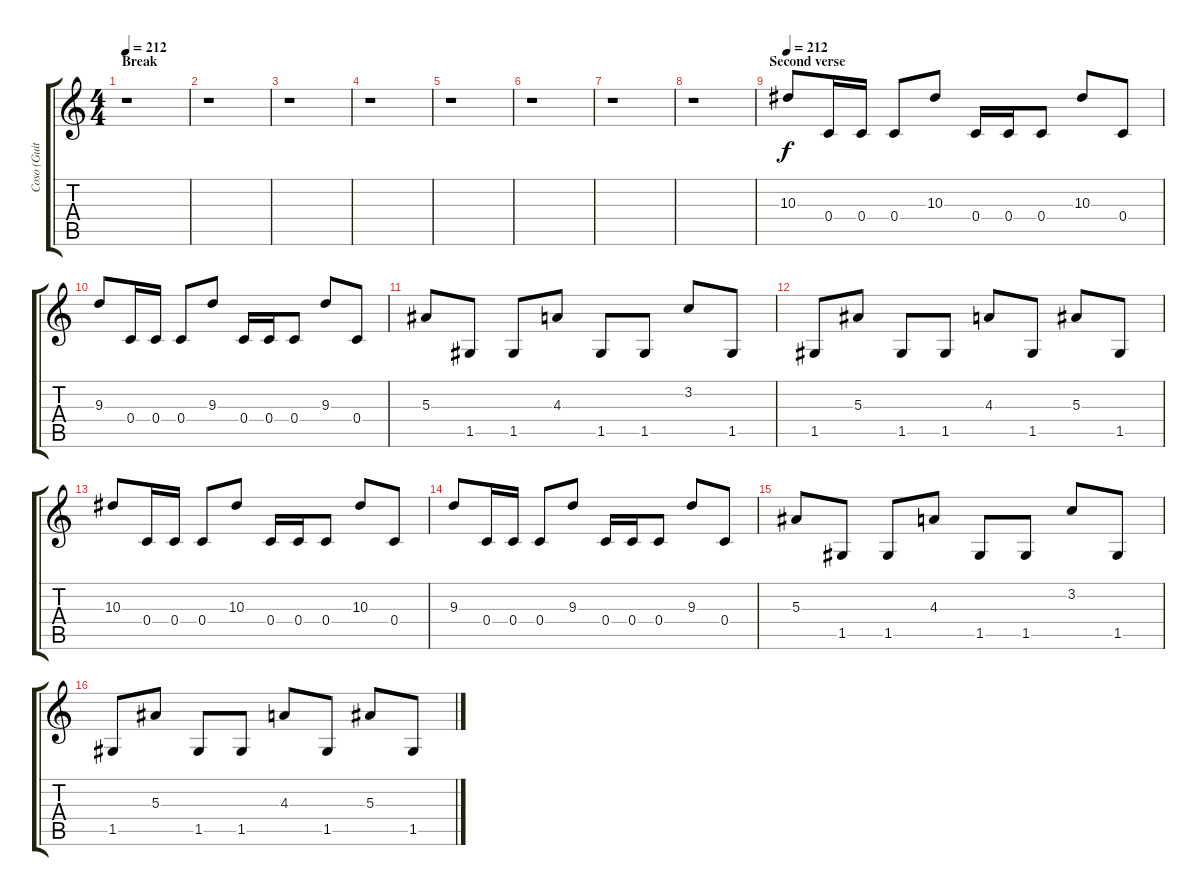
\track ("Coso (Guitar)" "Coso (Guit") {instrument distortionguitar}
\staff {score tabs}
\tuning (D4 A3 F3 C3 G2 D2) {hide}
\ts (4 4)
\section ("" "Break")
\tempo 212
\clef g2
\ks c
r.1{dy f} |
r.1 |
r.1 |
r.1 |
r.1 |
r.1 |
r.1 |
r.1 |
\section ("" "Second verse")
\tempo 212
10.3.8 0.4.16 0.4.16 0.4.8 10.3.8 0.4.16 0.4.16 0.4.8 10.3.8 0.4.8 |
9.3.8 0.4.16 0.4.16 0.4.8 9.3.8 0.4.16 0.4.16 0.4.8 9.3.8 0.4.8 |
5.3.8 1.5.8 1.5.8 4.3.8 1.5.8 1.5.8 3.2.8 1.5.8 |
1.5.8 5.3.8 1.5.8 1.5.8 4.3.8 1.5.8 5.3.8 1.5.8 |
10.3.8 0.4.16 0.4.16 0.4.8 10.3.8 0.4.16 0.4.16 0.4.8 10.3.8 0.4.8 |
9.3.8 0.4.16 0.4.16 0.4.8 9.3.8 0.4.16 0.4.16 0.4.8 9.3.8 0.4.8 |
5.3.8 1.5.8 1.5.8 4.3.8 1.5.8 1.5.8 3.2.8 1.5.8 |
1.5.8 5.3.8 1.5.8 1.5.8 4.3.8 1.5.8 5.3.8 1.5.8
